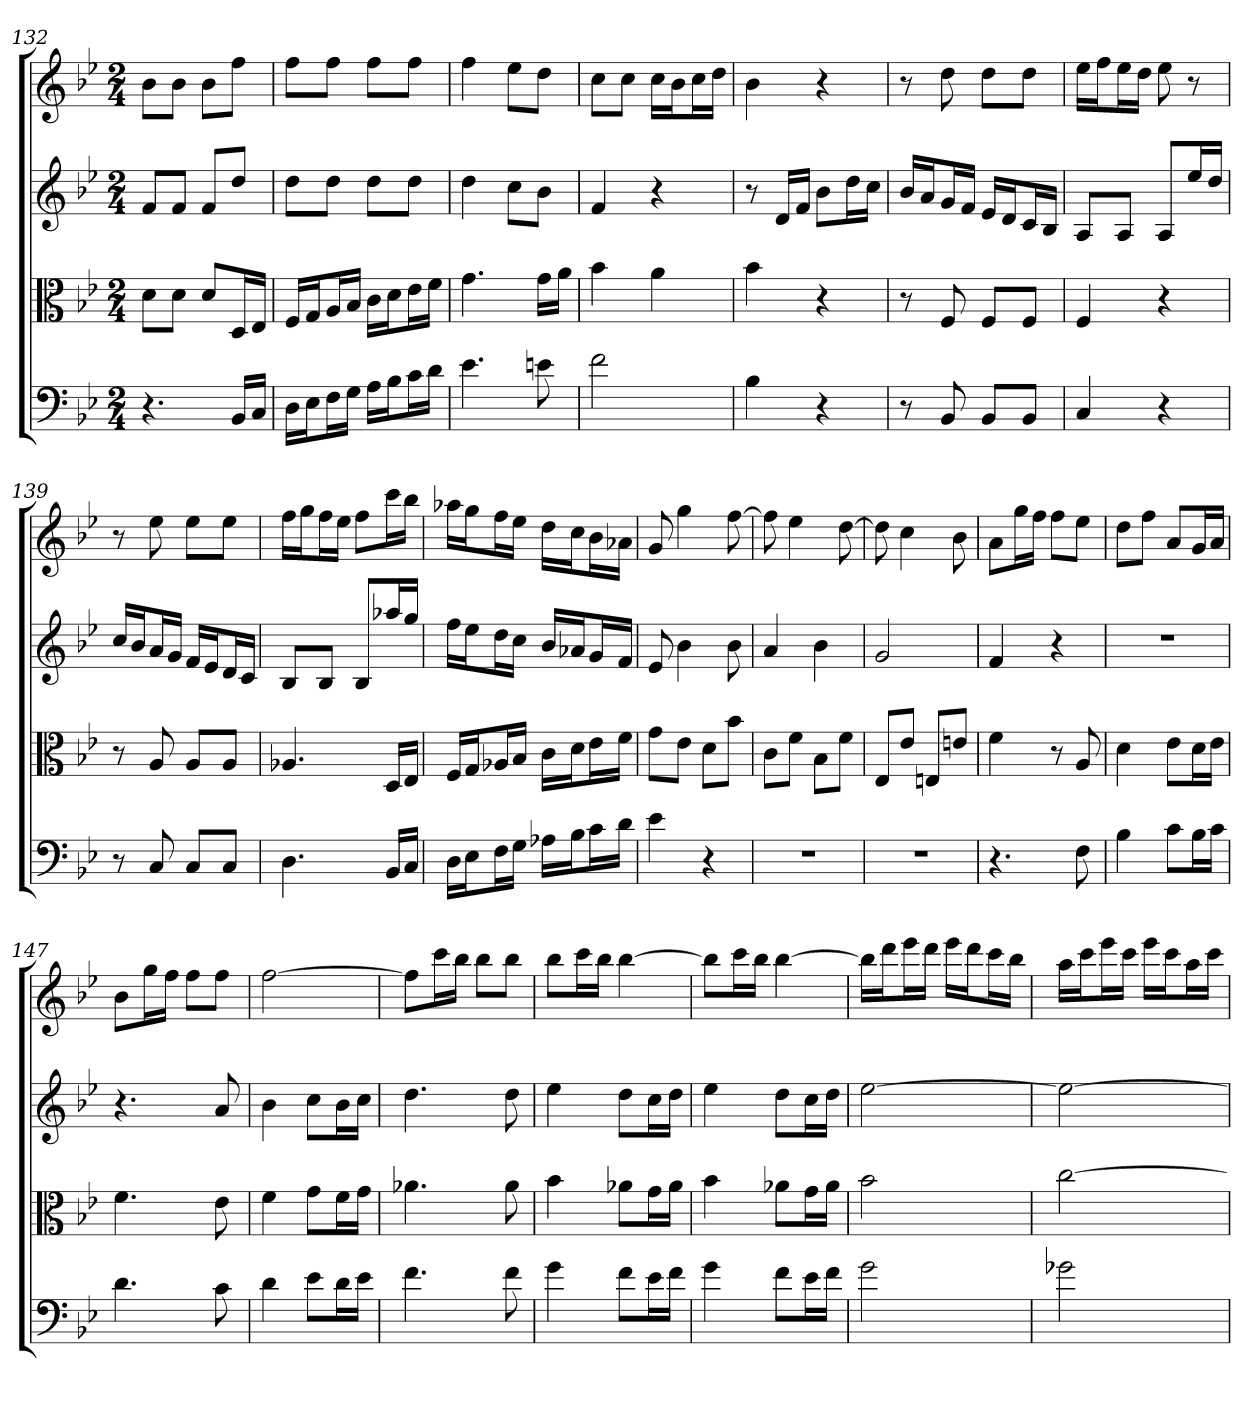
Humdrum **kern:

**kern	**kern	**kern	**kern
*part4	*part3	*part2	*part1
*staff4	*staff3	*staff2	*staff1
*clefF4	*clefC3	*	*
*k[b-e-]	*k[b-e-]	*k[b-e-]	*k[b-e-]
*B-:	*B-:	*B-:	*B-:
*M2/4	*M2/4	*M2/4	*M2/4
=132	=132	=132	=132
4.r	8d\L	8fL	8b-L
.	8d\J	8fJ	8b-J
.	8d/L	8fL	8b-L
16BB-/LL	16D/L	8ddJ	8ffJ
16C/JJ	16E-/JJ	.	.
=133	=133	=133	=133
16D\LL	16F/LL	8ddL	8ffL
16E-\J	16G/J	.	.
16F\L	16A/L	8ddJ	8ffJ
16G\JJ	16B-/JJ	.	.
16A\LL	16c\LL	8ddL	8ffL
16B-\J	16d\J	.	.
16c\L	16e-\L	8ddJ	8ffJ
16d\JJ	16f\JJ	.	.
=134	=134	=134	=134
4.e-	4.g	4dd	4ff
.	.	8ccL	8ee-L
8en	16g\LL	8b-J	8ddJ
.	16a\JJ	.	.
=135	=135	=135	=135
2f	4b-	4f	8ccL
.	.	.	8ccJ
.	4a	4r	16ccLL
.	.	.	16b-J
.	.	.	16ccL
.	.	.	16ddJJ
=136	=136	=136	=136
4B-	4b-	8r	4b-
.	.	16dLL	.
.	.	16fJJ	.
4r	4r	8b-L	4r
.	.	16ddL	.
.	.	16ccJJ	.
=137	=137	=137	=137
8r	8r	16b-LL	8r
.	.	16aJ	.
8BB-	8F	16gL	8dd
.	.	16fJJ	.
8BB-/L	8F/L	16e-LL	8ddL
.	.	16dJ	.
8BB-/J	8F/J	16cL	8ddJ
.	.	16B-JJ	.
=138	=138	=138	=138
4C	4F	8AL	16ee-LL
.	.	.	16ffJ
.	.	8AJ	16ee-L
.	.	.	16ddJJ
4r	4r	8AL	8ee-
.	.	16ee-L	8r
.	.	16ddJJ	.
=139	=139	=139	=139
8r	8r	16ccLL	8r
.	.	16b-J	.
8C	8A	16aL	8ee-
.	.	16gJJ	.
8C/L	8A/L	16fLL	8ee-L
.	.	16e-J	.
8C/J	8A/J	16dL	8ee-J
.	.	16cJJ	.
=140	=140	=140	=140
4.D	4.A-X	8B-L	16ffLL
.	.	.	16ggJ
.	.	8B-J	16ffL
.	.	.	16ee-JJ
.	.	8B-L	8ffL
16BB-/LL	16D/LL	16aa-XL	16cccL
16C/JJ	16E-/JJ	16ggJJ	16bb-JJ
=141	=141	=141	=141
16D\LL	16F/LL	16ffLL	16aa-XLL
16E-\J	16G/J	16ee-J	16ggJ
16F\L	16A-X/L	16ddL	16ffL
16G\JJ	16B-/JJ	16ccJJ	16ee-JJ
16A-X\LL	16c\LL	16b-LL	16ddLL
16B-\J	16d\J	16a-XJ	16ccJ
16c\L	16e-\L	16gL	16b-L
16d\JJ	16f\JJ	16fJJ	16a-XJJ
=142	=142	=142	=142
4e-	8g\L	8e-	8g
.	8e-\J	4b-	4gg
4r	8d\L	.	.
.	8b-\J	8b-	[8ff
=143	=143	=143	=143
2r	8c\L	4a	8ff]
.	8f\J	.	4ee-
.	8B-\L	4b-	.
.	8f\J	.	[8dd
=144	=144	=144	=144
2r	8E-/L	2g	8dd]
.	8e-/J	.	4cc
.	8En/L	.	.
.	8en/J	.	8b-
=145	=145	=145	=145
4.r	4f	4f	8aL
.	.	.	16ggL
.	.	.	16ffJJ
.	8r	4r	8ffL
8F	8A	.	8ee-J
=146	=146	=146	=146
4B-	4d	2r	8ddL
.	.	.	8ffJ
8c\L	8e-\L	.	8aL
16B-\L	16d\L	.	16gL
16c\JJ	16e-\JJ	.	16aJJ
=147	=147	=147	=147
4.d	4.f	4.r	8b-L
.	.	.	16ggL
.	.	.	16ffJJ
.	.	.	8ffL
8c	8e-	8a	8ffJ
=148	=148	=148	=148
4d	4f	4b-	[2ff
8e-\L	8g\L	8ccL	.
16d\L	16f\L	16b-L	.
16e-\JJ	16g\JJ	16ccJJ	.
=149	=149	=149	=149
4.f	4.a-X	4.dd	8ffL]
.	.	.	16cccL
.	.	.	16bb-JJ
.	.	.	8bb-L
8f	8a-	8dd	8bb-J
=150	=150	=150	=150
4g	4b-	4ee-	8bb-L
.	.	.	16cccL
.	.	.	16bb-JJ
8f\L	8a-X\L	8ddL	[4bb-
16e-\L	16g\L	16ccL	.
16f\JJ	16a-\JJ	16ddJJ	.
=151	=151	=151	=151
4g	4b-	4ee-	8bb-L]
.	.	.	16cccL
.	.	.	16bb-JJ
8f\L	8a-X\L	8ddL	[4bb-
16e-\L	16g\L	16ccL	.
16f\JJ	16a-\JJ	16ddJJ	.
=152	=152	=152	=152
2g	2b-	[2ee-	16bb-LL]
.	.	.	16dddJ
.	.	.	16eee-L
.	.	.	16dddJJ
.	.	.	16eee-LL
.	.	.	16dddJ
.	.	.	16cccL
.	.	.	16bb-JJ
=153	=153	=153	=153
2g-X	[2cc	2ee-_	16aaLL
.	.	.	16cccJ
.	.	.	16eee-L
.	.	.	16cccJJ
.	.	.	16eee-LL
.	.	.	16cccJ
.	.	.	16aaL
.	.	.	16cccJJ
=	=	=	=
*-	*-	*-	*-
